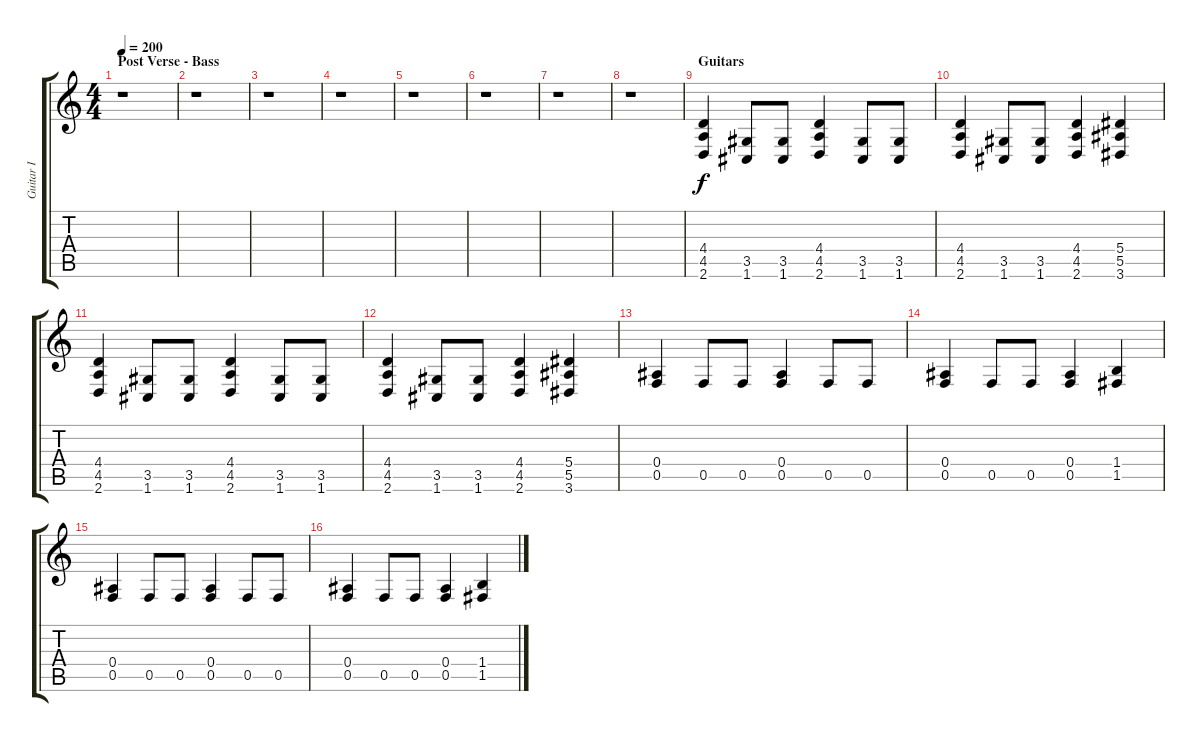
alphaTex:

\track ("Guitar I" "Guitar I") {instrument distortionguitar}
\staff {score tabs}
\tuning (C4 G3 Eb3 Bb2 F2 C2) {hide}
\ts (4 4)
\section ("" "Post Verse - Bass")
\tempo 200
\clef g2
\ks c
r.1{dy f} |
r.1 |
r.1 |
r.1 |
r.1 |
r.1 |
r.1 |
r.1 |
\section ("" "Guitars")
(4.4 4.5 2.6).4{volume 11} (3.5 1.6).8 (3.5 1.6).8 (4.4 4.5 2.6).4 (3.5 1.6).8 (3.5 1.6).8 |
(4.4 4.5 2.6).4 (3.5 1.6).8 (3.5 1.6).8 (4.4 4.5 2.6).4 (5.4 5.5 3.6).4 |
(4.4 4.5 2.6).4 (3.5 1.6).8 (3.5 1.6).8 (4.4 4.5 2.6).4 (3.5 1.6).8 (3.5 1.6).8 |
(4.4 4.5 2.6).4 (3.5 1.6).8 (3.5 1.6).8 (4.4 4.5 2.6).4 (5.4 5.5 3.6).4 |
(0.4 0.5).4 0.5.8 0.5.8 (0.4 0.5).4 0.5.8 0.5.8 |
(0.4 0.5).4 0.5.8 0.5.8 (0.4 0.5).4 (1.4 1.5).4 |
(0.4 0.5).4 0.5.8 0.5.8 (0.4 0.5).4 0.5.8 0.5.8 |
(0.4 0.5).4 0.5.8 0.5.8 (0.4 0.5).4 (1.4 1.5).4
